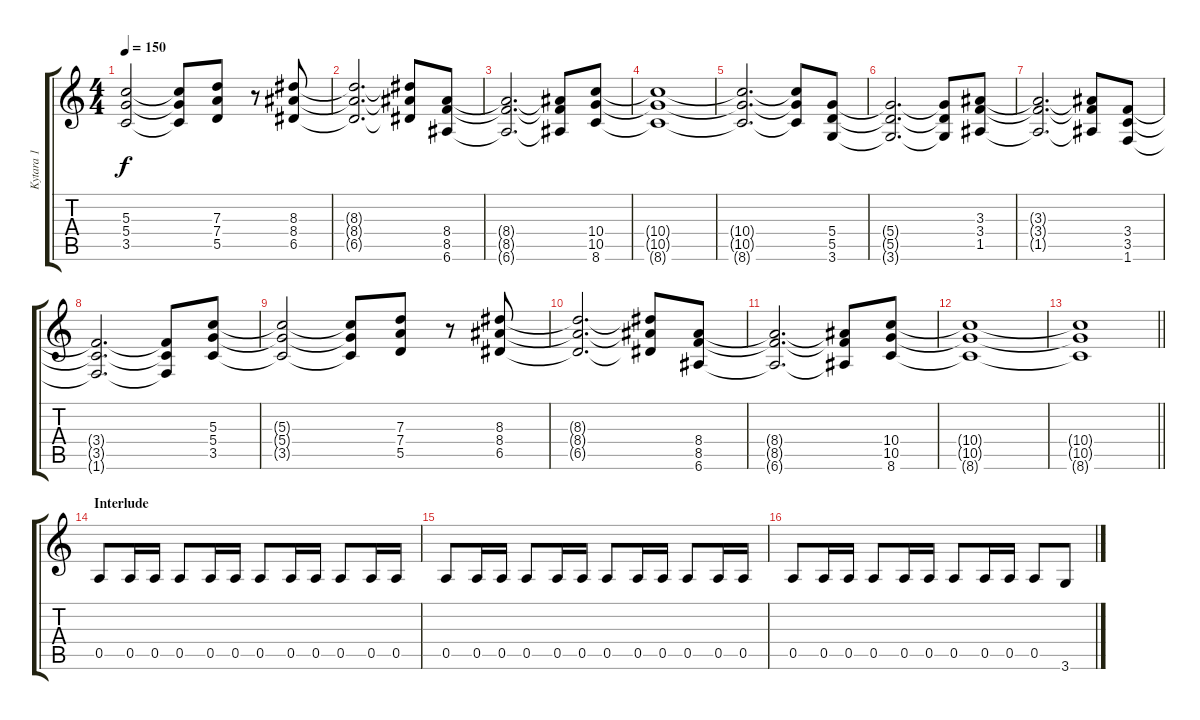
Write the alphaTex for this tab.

\track ("Kytara 1" "Kytara 1") {instrument overdrivenguitar}
\staff {score tabs}
\tuning (E4 B3 G3 D3 A2 E2) {hide}
\ts (4 4)
\tempo 150
\clef g2
\ks c
(5.3{t} 5.4{t} 3.5{t}).2{dy f} (5.3{t} 5.4{t} 3.5{t}).8 (7.3 7.4 5.5).8 r.8 (8.3 8.4 6.5).8 |
(8.3{t} 8.4{t} 6.5{t}).2{d} (8.3{t} 8.4{t} 6.5{t}).8 (8.4 8.5 6.6).8 |
(8.4{t} 8.5{t} 6.6{t}).2{d} (8.4{t} 8.5{t} 6.6{t}).8 (10.4 10.5 8.6).8 |
(10.4{t} 10.5{t} 8.6{t}).1 |
(10.4{t} 10.5{t} 8.6{t}).2{d} (10.4{t} 10.5{t} 8.6{t}).8 (5.4 5.5 3.6).8 |
(5.4{t} 5.5{t} 3.6{t}).2{d} (5.4{t} 5.5{t} 3.6{t}).8 (3.3 3.4 1.5).8 |
(3.3{t} 3.4{t} 1.5{t}).2{d} (3.3{t} 3.4{t} 1.5{t}).8 (3.4 3.5 1.6).8 |
(3.4{t} 3.5{t} 1.6{t}).2{d} (3.4{t} 3.5{t} 1.6{t}).8 (5.3 5.4 3.5).8 |
(5.3{t} 5.4{t} 3.5{t}).2 (5.3{t} 5.4{t} 3.5{t}).8 (7.3 7.4 5.5).8 r.8 (8.3 8.4 6.5).8 |
(8.3{t} 8.4{t} 6.5{t}).2{d} (8.3{t} 8.4{t} 6.5{t}).8 (8.4 8.5 6.6).8 |
(8.4{t} 8.5{t} 6.6{t}).2{d} (8.4{t} 8.5{t} 6.6{t}).8 (10.4 10.5 8.6).8 |
(10.4{t} 10.5{t} 8.6{t}).1 |
\barLineRight lightlight
(10.4{t} 10.5{t} 8.6{t}).1 |
\section ("" "Interlude")
0.5.8 0.5.16 0.5.16 0.5.8 0.5.16 0.5.16 0.5.8 0.5.16 0.5.16 0.5.8 0.5.16 0.5.16 |
0.5.8 0.5.16 0.5.16 0.5.8 0.5.16 0.5.16 0.5.8 0.5.16 0.5.16 0.5.8 0.5.16 0.5.16 |
0.5.8 0.5.16 0.5.16 0.5.8 0.5.16 0.5.16 0.5.8 0.5.16 0.5.16 0.5.8 3.6.8
